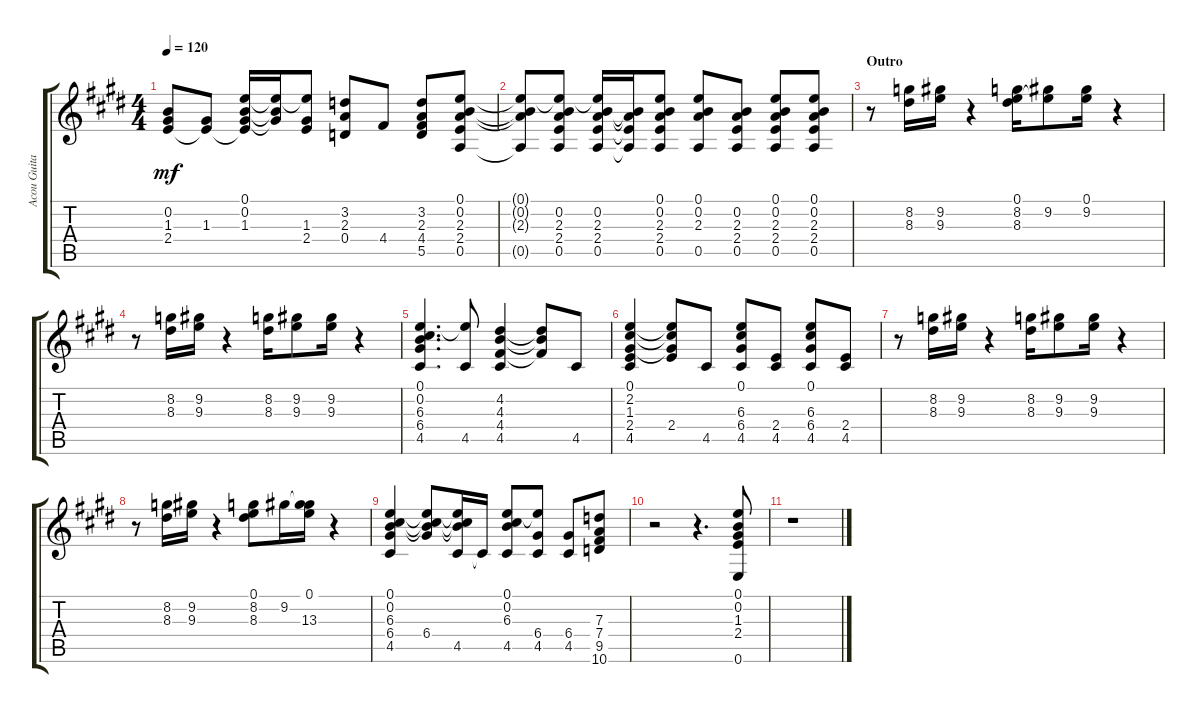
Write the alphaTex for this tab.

\track ("Acou Guitar" "Acou Guita") {instrument acousticguitarsteel}
\staff {score tabs}
\tuning (E4 B3 G3 D3 A2 E2) {hide}
\ts (4 4)
\tempo 120
\clef g2
\ks c#minor
(0.2 1.3 2.4).8{dy mf} (1.3 2.4{t}).8 (0.1 0.2 1.3 2.4{t}).16 (0.1{t} 0.2{t} 1.3{t}).16 (0.1{t} 1.3 2.4).8 (3.2 2.3 0.4).8 4.4.8 (3.2 2.3 4.4 5.5).8 (0.1 0.2 2.3 2.4 0.5).8 |
(0.1{t} 0.2{t} 2.3{t} 0.5{t}).8 (0.1{t} 0.2 2.3 2.4 0.5).8 (0.1{t} 0.2 2.3 2.4 0.5).16 (0.2{t} 2.3{t} 2.4{t} 0.5{t}).16 (0.1 0.2 2.3 2.4 0.5).8 (0.1 0.2 2.3 0.5).8 (0.2 2.3 2.4 0.5).8 (0.1 0.2 2.3 2.4 0.5).8 (0.1 0.2 2.3 2.4 0.5).8 |
\section ("" "Outro")
r.8 (8.2 8.3).16 (9.2 9.3).16 r.4 (0.1 8.2 8.3).16 (0.1{t} 9.2).8 (0.1 9.2).16 r.4 |
r.8 (8.2 8.3).16 (9.2 9.3).16 r.4 (8.2 8.3).16 (9.2 9.3).8 (9.2 9.3).16 r.4 |
(0.1 0.2 6.3 6.4 4.5).4{d} (0.1{t} 4.5).8 (4.2 4.3 4.4 4.5).4 (4.2{t} 4.3{t} 4.4{t}).8 4.5.8 |
(0.1 2.2 1.3 2.4 4.5).4 (0.1{t} 2.2{t} 1.3{t} 2.4).8 4.5.8 (0.1 6.3 6.4 4.5).8 (2.4 4.5).8 (0.1 6.3 6.4 4.5).8 (2.4 4.5).8 |
r.8 (8.2 8.3).16 (9.2 9.3).16 r.4 (8.2 8.3).16 (9.2 9.3).8 (9.2 9.3).16 r.4 |
r.8 (8.2 8.3).16 (9.2 9.3).16 r.4 (0.1 8.2 8.3).8 9.2.16 (0.1 9.2{t} 13.3).16 r.4 |
(0.1 0.2 6.3 6.4 4.5).4 (0.1{t} 0.2{t} 6.3{t} 6.4).8 (0.1{t} 0.2{t} 6.3{t} 4.5).16 4.5{t}.16 (0.1 0.2 6.3 4.5).8 (0.1{t} 6.4 4.5).8 (6.4 4.5).8 (7.3 7.4 9.5 10.6).8 |
r.2 r.4{d} (0.1 0.2 1.3 2.4 0.6).8 |
r.1
